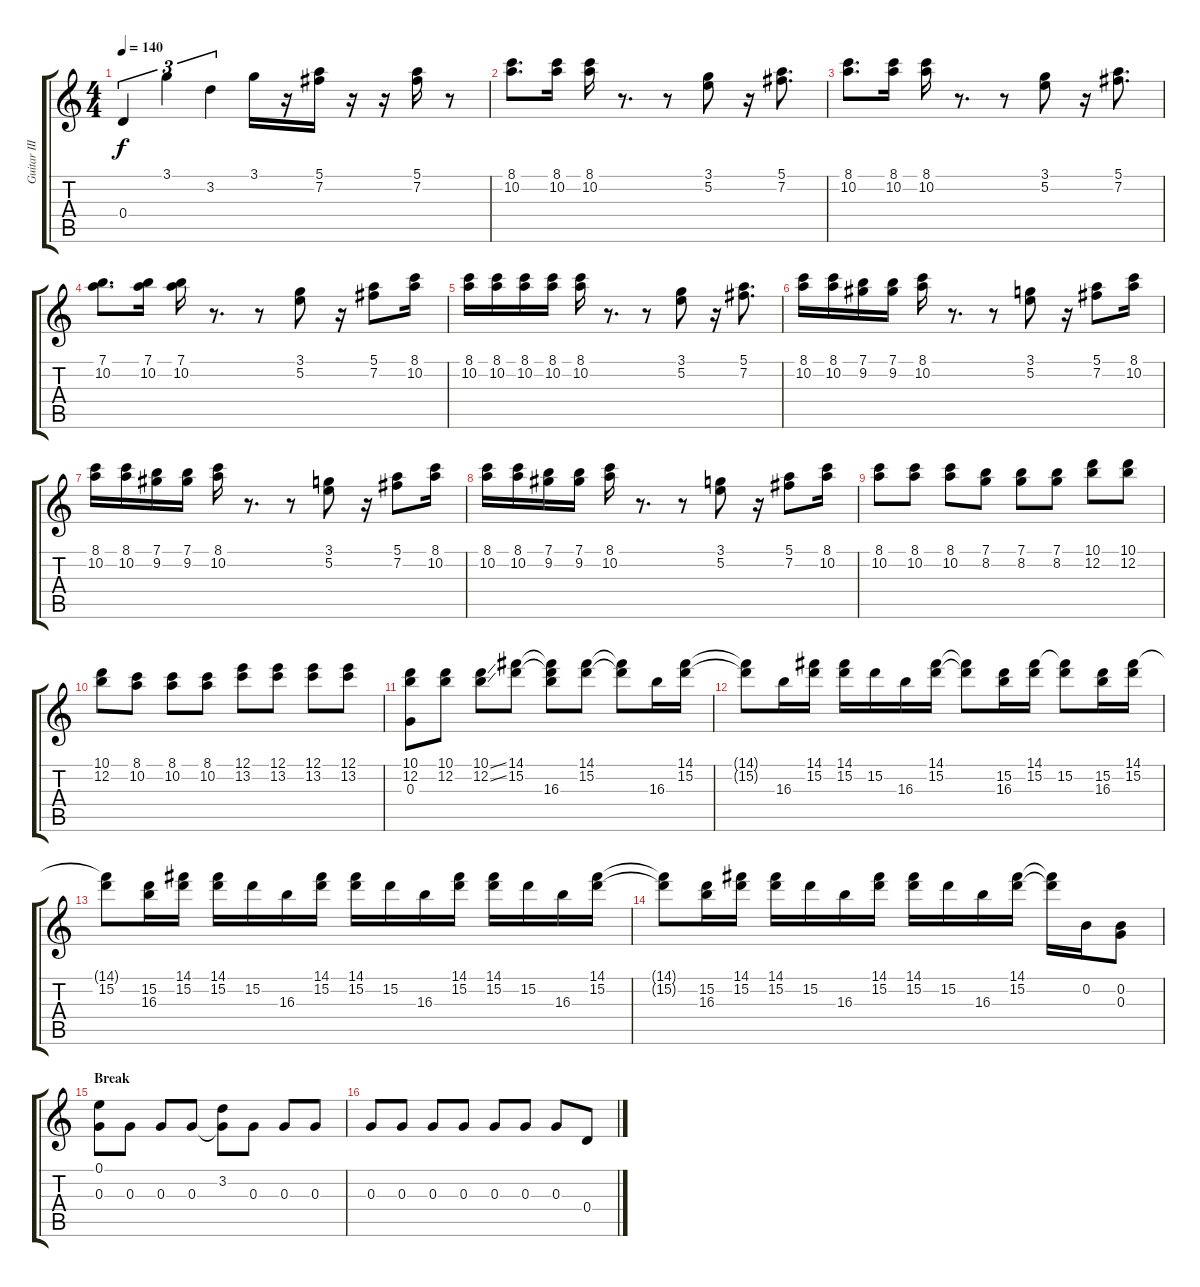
\track ("Guitar III (12-string)" "Guitar III") {instrument distortionguitar}
\staff {score tabs}
\tuning (E4 B3 G3 D3 A2 E2) {hide}
\ts (4 4)
\tempo 140
\clef g2
\ks c
0.4.4{tu (3 2) dy f} 3.1.4{tu (3 2)} 3.2.4{tu (3 2)} 3.1.16 r.16 (5.1 7.2).16 r.16 r.16 (5.1 7.2).16 r.8 |
(8.1 10.2).8{d} (8.1 10.2).16 (8.1 10.2).16 r.8{d} r.8 (3.1 5.2).8 r.16 (5.1 7.2).8{d} |
(8.1 10.2).8{d} (8.1 10.2).16 (8.1 10.2).16 r.8{d} r.8 (3.1 5.2).8 r.16 (5.1 7.2).8{d} |
(7.1 10.2).8{d} (7.1 10.2).16 (7.1 10.2).16 r.8{d} r.8 (3.1 5.2).8 r.16 (5.1 7.2).8 (8.1 10.2).16 |
(8.1 10.2).16 (8.1 10.2).16 (8.1 10.2).16 (8.1 10.2).16 (8.1 10.2).16 r.8{d} r.8 (3.1 5.2).8 r.16 (5.1 7.2).8{d} |
(8.1 10.2).16 (8.1 10.2).16 (7.1 9.2).16 (7.1 9.2).16 (8.1 10.2).16 r.8{d} r.8 (3.1 5.2).8 r.16 (5.1 7.2).8 (8.1 10.2).16 |
(8.1 10.2).16 (8.1 10.2).16 (7.1 9.2).16 (7.1 9.2).16 (8.1 10.2).16 r.8{d} r.8 (3.1 5.2).8 r.16 (5.1 7.2).8 (8.1 10.2).16 |
(8.1 10.2).16 (8.1 10.2).16 (7.1 9.2).16 (7.1 9.2).16 (8.1 10.2).16 r.8{d} r.8 (3.1 5.2).8 r.16 (5.1 7.2).8 (8.1 10.2).16 |
(8.1 10.2).8 (8.1 10.2).8 (8.1 10.2).8 (7.1 8.2).8 (7.1 8.2).8 (7.1 8.2).8 (10.1 12.2).8 (10.1 12.2).8 |
(10.1 12.2).8 (8.1 10.2).8 (8.1 10.2).8 (8.1 10.2).8 (12.1 13.2).8 (12.1 13.2).8 (12.1 13.2).8 (12.1 13.2).8 |
(10.1 12.2 0.3).8 (10.1 12.2).8 (10.1{ss} 12.2{ss}).8 (14.1 15.2).8 (14.1{t} 15.2{t} 16.3).8 (14.1 15.2).8 (14.1{t} 15.2{t}).8 16.3.16 (14.1 15.2).16 |
(14.1{t} 15.2{t}).8 16.3.16 (14.1 15.2).16 (14.1 15.2).16 15.2.16 16.3.16 (14.1 15.2).16 (14.1{t} 15.2{t}).8 (15.2 16.3).16 (14.1 15.2).16 (14.1{t} 15.2).8 (15.2 16.3).16 (14.1 15.2).16 |
(14.1{t} 15.2).8 (15.2 16.3).16 (14.1 15.2).16 (14.1 15.2).16 15.2.16 16.3.16 (14.1 15.2).16 (14.1 15.2).16 15.2.16 16.3.16 (14.1 15.2).16 (14.1 15.2).16 15.2.16 16.3.16 (14.1 15.2).16 |
(14.1{t} 15.2{t}).8 (15.2 16.3).16 (14.1 15.2).16 (14.1 15.2).16 15.2.16 16.3.16 (14.1 15.2).16 (14.1 15.2).16 15.2.16 16.3.16 (14.1 15.2).16 (14.1{t} 15.2{t}).16 0.2.16 (0.2 0.3).8 |
\section ("" "Break")
(0.1 0.3).8 0.3.8 0.3.8 0.3.8 (3.2 0.3{t}).8 0.3.8 0.3.8 0.3.8 |
0.3.8 0.3.8 0.3.8 0.3.8 0.3.8 0.3.8 0.3.8 0.4.8
